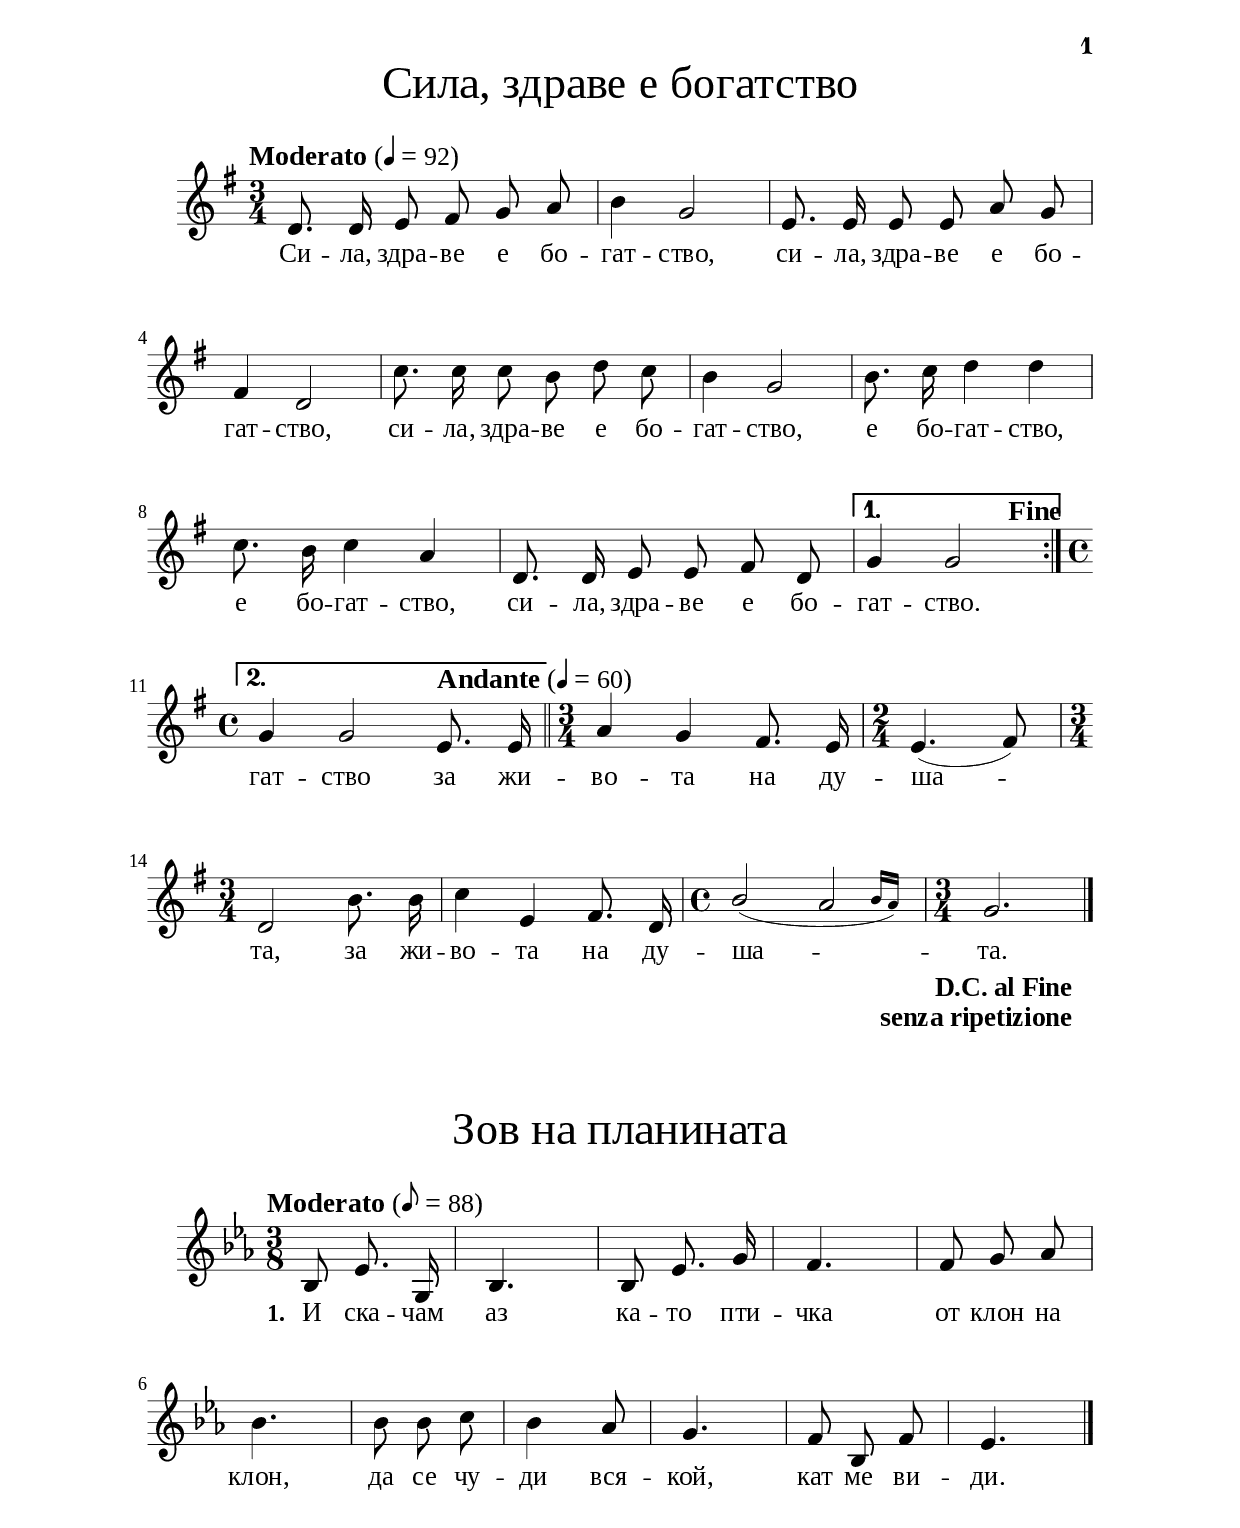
\version "2.24.4"

% include paper part and global functions
\include "include/globals.ily"

\bookpart {
  \label #'ref112_1
  \tocItem \markup "Сила, здраве е богатство"

  \include "include/bookpart-paper.ily"
  \score {
    \include "include/score-layout.ily"


    \new Voice \relative c' {
      \clef treble
      \key g \major
      \time 3/4
      \tempoFunc "Moderato" 4 "92"
      \autoBeamOff

      \repeat volta 2 {
        d8. d16 e8 fis8 g8 a8 | b4 g2 | e8. e16 e8 e8 a8 g8 | \break



        fis4 d2 |  c'8. c16 c8 b8 d8 c8 | b4 g2 | b8. c16 d4 d4 | \break

        c8. b16 c4 a4 |    d,8. d16 e8 e8 fis8 d8
      } \alternative {
        {
          | g4 \override Score.MetronomeMark.outside-staff-priority = #99
          \override Score.MetronomeMark.X-extent=#'(5.5 . 0)
          \tempo "         Fine" g2 | \break
        }
        {
          \time 4/4 g4 g2

          \override Score.MetronomeMark.outside-staff-priority = #99
          \override Score.MetronomeMark.X-extent=#'(0 . 10)
          \tempoFunc "Andante" 4 "60"

          e8. e16
        }
      }

      \bar "||" \time 3/4  a4 g4 fis8. e16


      \time 2/4  e4. ( fis8 ) \break

      | \time 3/4  d2 b'8. b16 | c4 e,4 fis8. d16 | \time 4/4 \stemUp b'2 ( \afterGrace a2 { b16[ a] )} |
      \time 3/4  |
      g2. \bar "|."


    }



    \addlyrics {
      Си -- ла,
      здра -- ве е бо -- гат -- ство, си -- ла, здра --
      ве е бо -- гат -- ство, си -- ла, здра -- ве е
      бо -- гат -- ство, е бо -- гат -- ство, е бо --
      гат -- ство, си -- ла, здра -- ве е бо -- гат --
      ство. гат -- ство за жи -- во -- та на ду -- ша
      -- та, за жи -- во -- та на ду -- ша -- та.
    }

    \header {
      title = \titleFunc #'ref_desc_12 "Сила, здраве е богатство" "Sila, zdrave e bogatstvo"
    }

    \midi{}

  } % score

  \markup \dc-two "D.C. al Fine" "senza ripetizione"

  \markup \vspace #2

  \label #'ref112_2
  \tocItem \markup "Зов на планината"

  \score {
    \include "include/score-layout.ily"


    \new Voice \relative c' {

      \clef treble
      \key es \major
      \time 3/8
      \tempoFunc "Moderato" 8 "88"
      \autoBeamOff
      bes8
      es8.  g,16 |
      bes4. |  bes8  es8. g16 |
      f4.|  f8  g8 as8 \break |
      bes4. | bes8  bes8 c8 | bes4
      as8 |  g4. | f8 bes,8 f'8 | es4. \bar "|."
    }

    \addlyrics {
      \set stanza = "1. " И ска -- чам аз ка -- то пти -- чка от клон на клон, да се чу -- ди вся -- кой, кат ме ви -- ди.
    }

    \header {
      title = \titleFunc #'ref_desc_9 "Зов на планината" "Zov na planinata"
    }

    \midi{}

  } % score

  \markup \abs-fontsize #12 \override #`(baseline-skip . ,bgCoupletBaselineSkip){
    \fill-line {
      \column {
        \line {
          \bold "2."
          \column {
            "Запявам аз песен чудна за слънцето,"
            "бистри изворчета зашумяват."
          }
        }
        \vspace #1
        \line {
          \bold "3."
          \column {
            "И виждам аз – връх изправен пред мен стои."
            "Той зове ме кротко там, нагоре."
          }
        }
      }
    }
  }

} % bookpart
